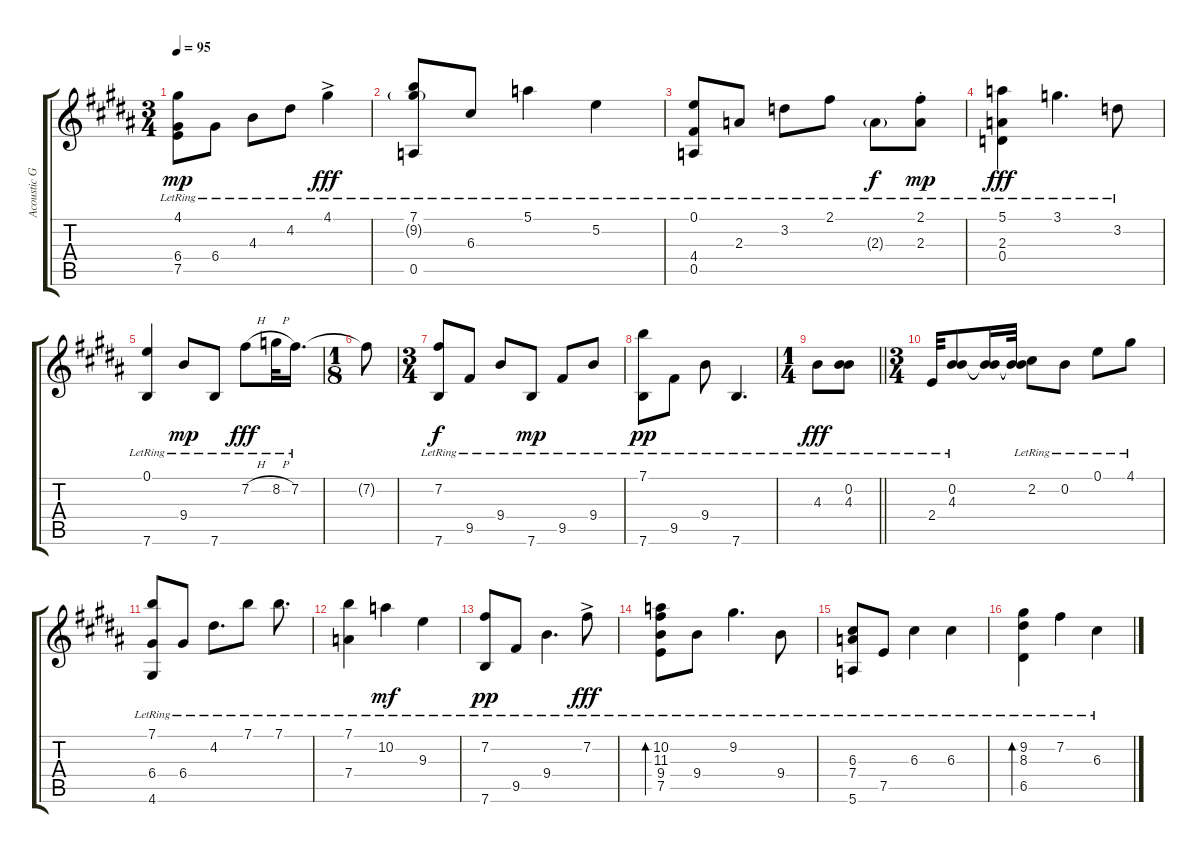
\track ("Acoustic Guitar" "Acoustic G") {instrument acousticguitarsteel}
\staff {score tabs}
\tuning (E4 B3 G3 D3 A2 E2) {hide}
\ts (3 4)
\tempo 95
\clef g2
\ks b
(4.1{lr} 6.4{lr} 7.5{lr}).8{dy mp} 6.4{lr}.8 4.3{lr}.8 4.2{lr}.8 4.1{ac lr}.4{dy fff} |
\ks g#minor
(7.1{lr} 9.2{g lr} 0.5{lr}).8 6.3{lr}.8 5.1{lr}.4 5.2{lr}.4 |
(0.1{lr} 4.4{lr} 0.5{lr}).8 2.3{lr}.8 3.2{lr}.8 2.1{lr}.8 2.3{g lr}.8{dy f} (2.1{st lr} 2.3{st lr}).8{dy mp} |
(5.1{lr} 2.3{lr} 0.4{lr}).4{dy fff} 3.1{lr}.4{d} 3.2{lr}.8 |
\ks b
(0.1{lr} 7.6{lr}).4 9.4{lr}.8{dy mp} 7.6{lr}.8 7.2{h lr}.8{dy fff} 8.2{h lr}.32 7.2{lr}.16{d} |
\ts (1 8)
\ks g#minor
7.2{t}.8 |
\ts (3 4)
(7.2{lr} 7.6{lr}).8{dy f} 9.5{lr}.8 9.4{lr}.8 7.6{lr}.8{dy mp} 9.5{lr}.8 9.4{lr}.8 |
(7.1{lr} 7.6{lr}).8{dy pp} 9.5{lr}.8 9.4{lr}.8 7.6{lr}.4{d} |
\ts (1 4)
\barLineRight lightlight
4.3{lr}.8{dy fff} (0.2{lr} 4.3{lr}).8 |
\ts (3 4)
\ks b
2.4{lr}.32 (0.2{lr} 4.3{lr}).8 (0.2{t} 4.3{t}).16 (0.2{t} 4.3{t}).32 2.2{lr}.8 0.2{lr}.8 0.1{lr}.8 4.1{lr}.8 |
\ks g#minor
(7.1{lr} 6.4{lr} 4.6{lr}).8 6.4{lr}.8 4.2{lr}.8{d} 7.1{lr}.8 7.1{lr}.8{d} |
(7.1{lr} 7.4{lr}).4 10.2{lr}.4{dy mf} 9.3{lr}.4 |
(7.2{lr} 7.6{lr}).8{dy pp} 9.5{lr}.8 9.4{lr}.4{d} 7.2{ac lr}.8{dy fff} |
\ks b
(10.2{lr} 11.3{lr} 9.4{lr} 7.5{lr}).8{bd 30} 9.4{lr}.8 9.2{lr}.4{d} 9.4{lr}.8 |
\ks g#minor
(6.3{lr} 7.4{lr} 5.6{lr}).8 7.5{lr}.8 6.3{lr}.4 6.3{lr}.4 |
(9.2{lr} 8.3{lr} 6.5{lr}).4{bd 30} 7.2{lr}.4 6.3{lr}.4
